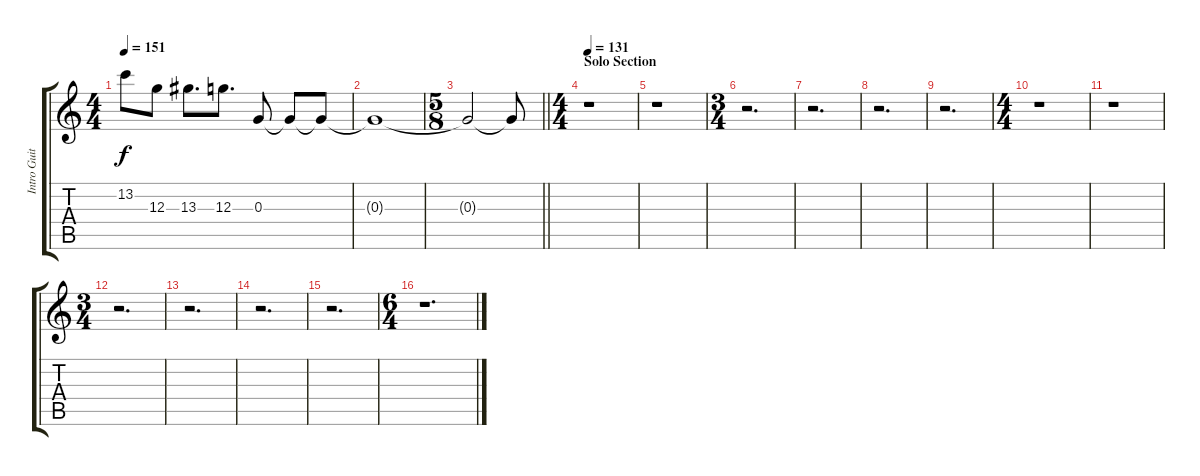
\track ("Intro Guitar 2" "Intro Guit") {instrument acousticguitarnylon}
\staff {score tabs}
\tuning (E4 B3 G3 D3 A2 D2) {hide}
\ts (4 4)
\tempo 151
\clef g2
\ks c
13.2.8{dy f} 12.3.8 13.3.8{d} 12.3.8{d} 0.3.8 0.3{t}.8 0.3{t}.8 |
0.3{t}.1 |
\ts (5 8)
\barLineRight lightlight
0.3{t}.2 0.3{t}.8 |
\ts (4 4)
\section ("" "Solo Section ")
\tempo 131
r.1 |
r.1 |
\ts (3 4)
r.2{d} |
r.2{d} |
r.2{d} |
r.2{d} |
\ts (4 4)
r.1 |
r.1 |
\ts (3 4)
r.2{d} |
r.2{d} |
r.2{d} |
r.2{d} |
\ts (6 4)
r.1{d}
